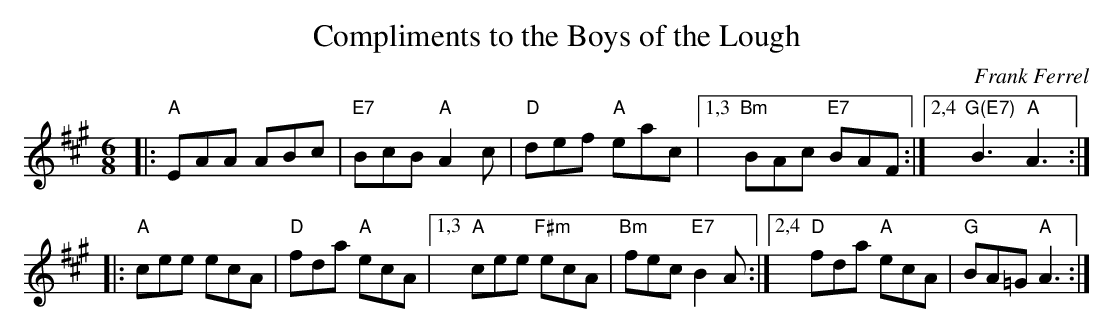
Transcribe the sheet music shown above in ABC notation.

X:1
T: Compliments to the Boys of the Lough
C: Frank Ferrel
M: 6/8
L: 1/8
K: A
|: "A"EAA ABc | "E7"BcB "A"A2c | "D"def "A"eac \
                               |1,3 "Bm"BAc  "E7"BAF :|2,4 "G(E7)"B3   "A"A3 :|
|: "A"cee ecA |  "D"fda "A"ecA |1,3  "A"cee "F#m"ecA  |    "Bm"fec   "E7"B2A \
                              :|2,4  "D"fda   "A"ecA  |     "G"BA=G   "A"A3  :|
